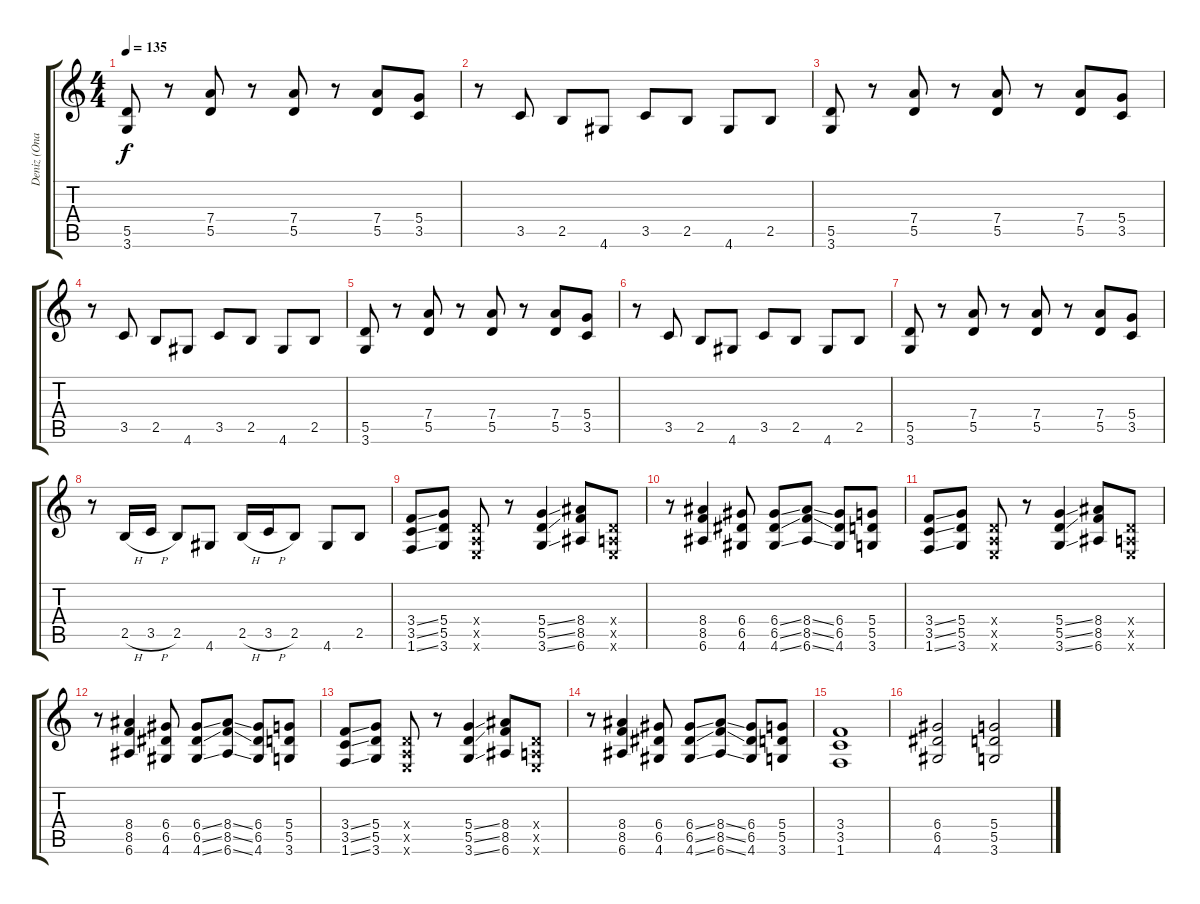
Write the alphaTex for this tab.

\track ("Deniz (Onat)" "Deniz (Ona") {instrument distortionguitar}
\staff {score tabs}
\tuning (E4 B3 G3 D3 A2 E2) {hide}
\ts (4 4)
\tempo 135
\clef g2
\ks c
(5.5 3.6).8{txt "" dy f instrument distortionguitar} r.8 (7.4 5.5).8 r.8 (7.4 5.5).8 r.8 (7.4 5.5).8 (5.4 3.5).8 |
r.8 3.5.8 2.5.8 4.6.8 3.5.8 2.5.8 4.6.8 2.5.8 |
(5.5 3.6).8 r.8 (7.4 5.5).8 r.8 (7.4 5.5).8 r.8 (7.4 5.5).8 (5.4 3.5).8 |
r.8 3.5.8 2.5.8 4.6.8 3.5.8 2.5.8 4.6.8 2.5.8 |
(5.5 3.6).8 r.8 (7.4 5.5).8 r.8 (7.4 5.5).8 r.8 (7.4 5.5).8 (5.4 3.5).8 |
r.8 3.5.8 2.5.8 4.6.8 3.5.8 2.5.8 4.6.8 2.5.8 |
(5.5 3.6).8 r.8 (7.4 5.5).8 r.8 (7.4 5.5).8 r.8 (7.4 5.5).8 (5.4 3.5).8 |
r.8 2.5{h}.16 3.5{h}.16 2.5.8 4.6.8 2.5{h}.16 3.5{h}.16 2.5.8 4.6.8 2.5.8 |
(3.4{ss} 3.5{ss} 1.6{ss}).8 (5.4 5.5 3.6).8 (0.4{x} 0.5{x} 0.6{x}).8 r.8 (5.4{ss} 5.5{ss} 3.6{ss}).4 (8.4 8.5 6.6).8 (0.4{x} 0.5{x} 0.6{x}).8 |
r.8 (8.4 8.5 6.6).4 (6.4 6.5 4.6).8 (6.4{ss} 6.5{ss} 4.6{ss}).8 (8.4{ss} 8.5{ss} 6.6{ss}).8 (6.4 6.5 4.6).8 (5.4 5.5 3.6).8 |
(3.4{ss} 3.5{ss} 1.6{ss}).8 (5.4 5.5 3.6).8 (0.4{x} 0.5{x} 0.6{x}).8 r.8 (5.4{ss} 5.5{ss} 3.6{ss}).4 (8.4 8.5 6.6).8 (0.4{x} 0.5{x} 0.6{x}).8 |
r.8 (8.4 8.5 6.6).4 (6.4 6.5 4.6).8 (6.4{ss} 6.5{ss} 4.6{ss}).8 (8.4{ss} 8.5{ss} 6.6{ss}).8 (6.4 6.5 4.6).8 (5.4 5.5 3.6).8 |
(3.4{ss} 3.5{ss} 1.6{ss}).8 (5.4 5.5 3.6).8 (0.4{x} 0.5{x} 0.6{x}).8 r.8 (5.4{ss} 5.5{ss} 3.6{ss}).4 (8.4 8.5 6.6).8 (0.4{x} 0.5{x} 0.6{x}).8 |
r.8 (8.4 8.5 6.6).4 (6.4 6.5 4.6).8 (6.4{ss} 6.5{ss} 4.6{ss}).8 (8.4{ss} 8.5{ss} 6.6{ss}).8 (6.4 6.5 4.6).8 (5.4 5.5 3.6).8 |
(3.4 3.5 1.6).1 |
(6.4 6.5 4.6).2 (5.4 5.5 3.6).2
